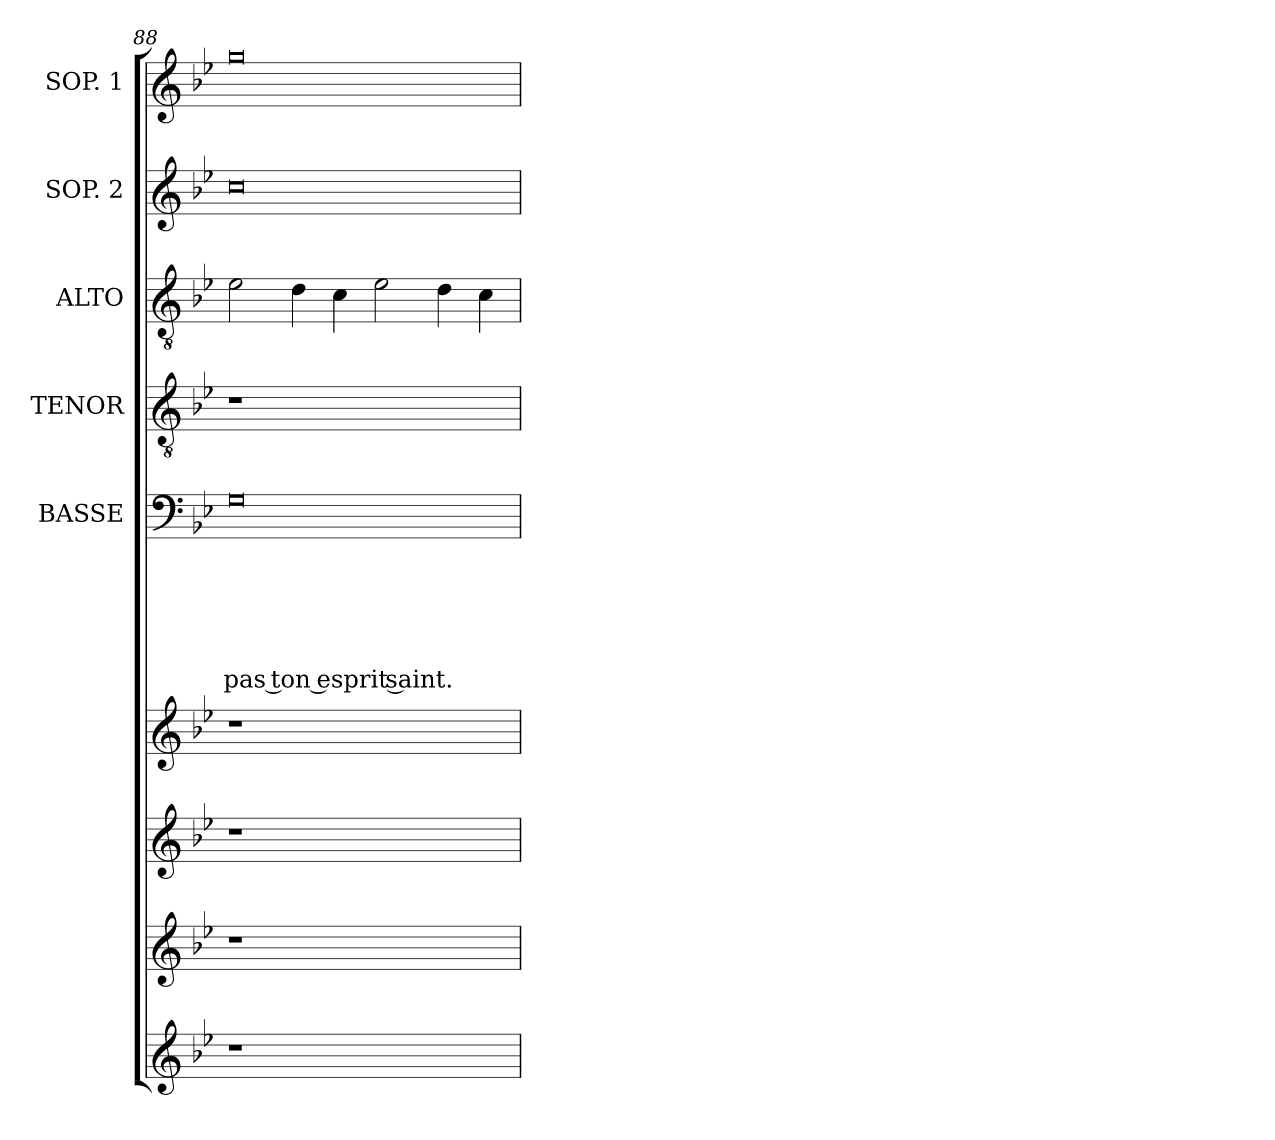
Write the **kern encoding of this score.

**kern	**kern	**kern	**kern	**kern	**text	**text	**text	**text	**text	**text	**kern	**kern	**kern	**kern
*part9	*part8	*part7	*part6	*part5	*part5	*part5	*part5	*part5	*part5	*part5	*part4	*part3	*part2	*part1
*staff9	*staff8	*staff7	*staff6	*staff5	*staff5	*staff5	*staff5	*staff5	*staff5	*staff5	*staff4	*staff3	*staff2	*staff1
*	*	*	*	*I"BASSE	*	*	*	*	*	*	*I"TENOR	*I"ALTO	*I"SOP. 2	*I"SOP. 1
*	*	*	*	*I'BAS.	*	*	*	*	*	*	*I'TEN.	*I'ALT.	*I'SOP. 2	*I'SOP. 1
*clefG2	*clefG2	*clefG2	*clefG2	*clefF4	*	*	*	*	*	*	*clefGv2	*clefGv2	*clefG2	*clefG2
*k[b-e-]	*k[b-e-]	*k[b-e-]	*k[b-e-]	*k[b-e-]	*	*	*	*	*	*	*k[b-e-]	*k[b-e-]	*k[b-e-]	*k[b-e-]
*B-:	*B-:	*B-:	*B-:	*B-:	*	*	*	*	*	*	*B-:	*B-:	*B-:	*B-:
=88	=88	=88	=88	=88	=88	=88	=88	=88	=88	=88	=88	=88	=88	=88
!	!	!	!	!	!	!	!	!	!	!LO:LY:b:rj	!	!	!	!
1r	1r	1r	1r	0G	.	.	.	.	.	pas ton esprit saint.	1r	2e-\	0cc	0gg
.	.	.	.	.	.	.	.	.	.	.	.	4d\	.	.
.	.	.	.	.	.	.	.	.	.	.	.	4c\	.	.
1ryy	1ryy	1ryy	1ryy	.	.	.	.	.	.	.	1ryy	2e-\	.	.
.	.	.	.	.	.	.	.	.	.	.	.	4d\	.	.
.	.	.	.	.	.	.	.	.	.	.	.	4c\	.	.
=	=	=	=	=	=	=	=	=	=	=	=	=	=	=
*-	*-	*-	*-	*-	*-	*-	*-	*-	*-	*-	*-	*-	*-	*-
